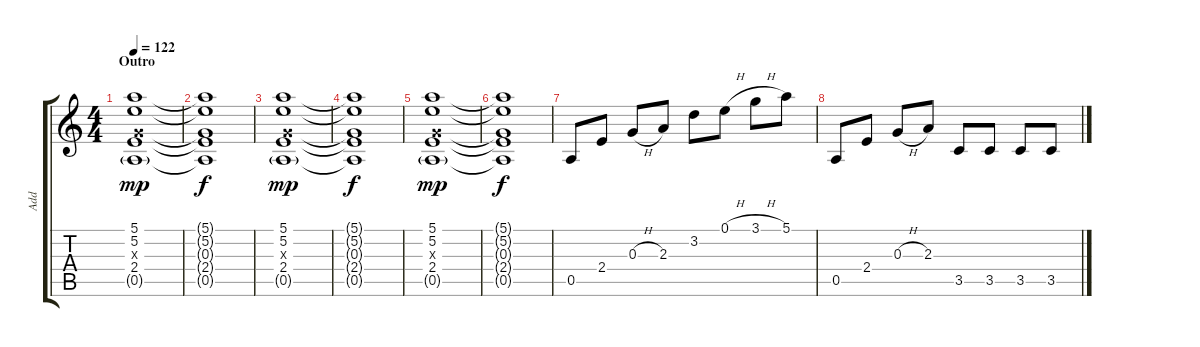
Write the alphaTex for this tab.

\track ("Add" "Add") {instrument overdrivenguitar}
\staff {score tabs}
\tuning (E4 B3 G3 D3 A2 E2) {hide}
\ts (4 4)
\section ("" "Outro")
\tempo 122
\clef g2
\ks c
(5.1 5.2 0.3{x} 2.4 0.5{g}).1{dy mp} |
(5.1{t} 5.2{t} 0.3{t} 2.4{t} 0.5{t}).1{dy f} |
(5.1 5.2 0.3{x} 2.4 0.5{g}).1{dy mp} |
(5.1{t} 5.2{t} 0.3{t} 2.4{t} 0.5{t}).1{dy f} |
(5.1 5.2 0.3{x} 2.4 0.5{g}).1{dy mp} |
(5.1{t} 5.2{t} 0.3{t} 2.4{t} 0.5{t}).1{dy f} |
0.5.8{volume 14} 2.4.8 0.3{h}.8 2.3.8 3.2.8 0.1{h}.8 3.1{h}.8 5.1.8 |
0.5.8 2.4.8 0.3{h}.8 2.3.8 3.5.8 3.5.8 3.5.8 3.5.8
